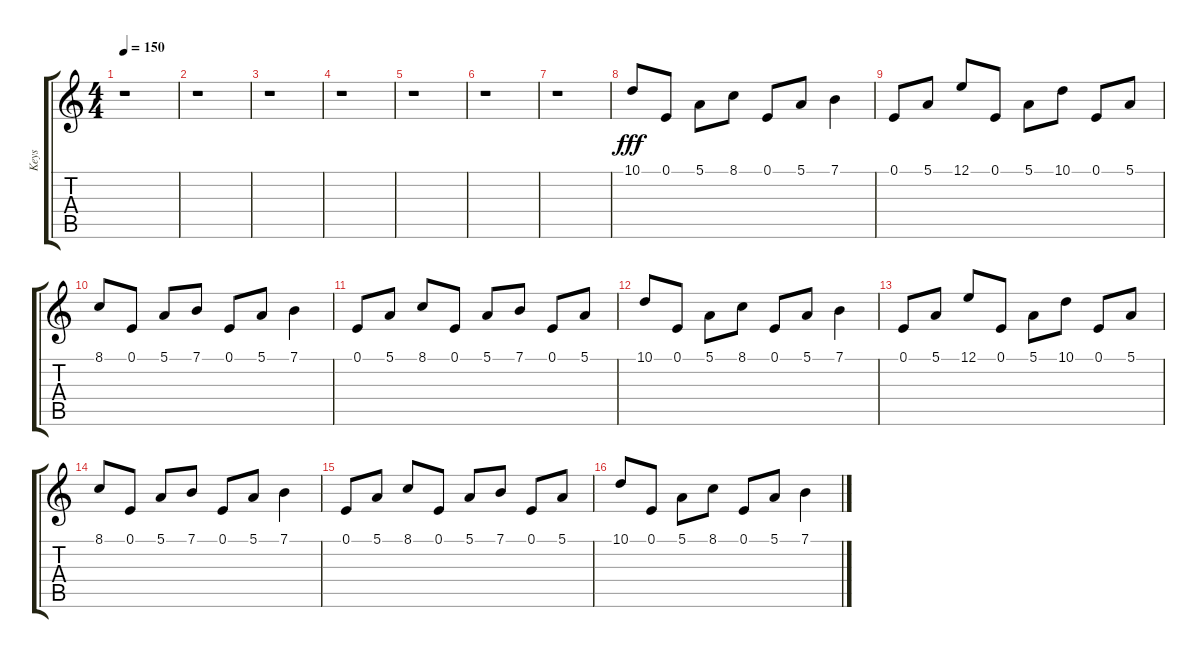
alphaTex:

\track ("Keys" "Keys") {instrument electricgrandpiano}
\staff {score tabs}
\tuning (E4 B3 G3 D3 A2 E2) {hide}
\ts (4 4)
\tempo 150
\clef g2
\ks c
r.1{dy fff} |
r.1 |
r.1 |
r.1 |
r.1 |
r.1 |
r.1 |
10.1.8 0.1.8 5.1.8 8.1.8 0.1.8 5.1.8 7.1.4 |
0.1.8 5.1.8 12.1.8 0.1.8 5.1.8 10.1.8 0.1.8 5.1.8 |
8.1.8 0.1.8 5.1.8 7.1.8 0.1.8 5.1.8 7.1.4 |
0.1.8 5.1.8 8.1.8 0.1.8 5.1.8 7.1.8 0.1.8 5.1.8 |
10.1.8 0.1.8 5.1.8 8.1.8 0.1.8 5.1.8 7.1.4 |
0.1.8 5.1.8 12.1.8 0.1.8 5.1.8 10.1.8 0.1.8 5.1.8 |
8.1.8 0.1.8 5.1.8 7.1.8 0.1.8 5.1.8 7.1.4 |
0.1.8 5.1.8 8.1.8 0.1.8 5.1.8 7.1.8 0.1.8 5.1.8 |
10.1.8 0.1.8 5.1.8 8.1.8 0.1.8 5.1.8 7.1.4
